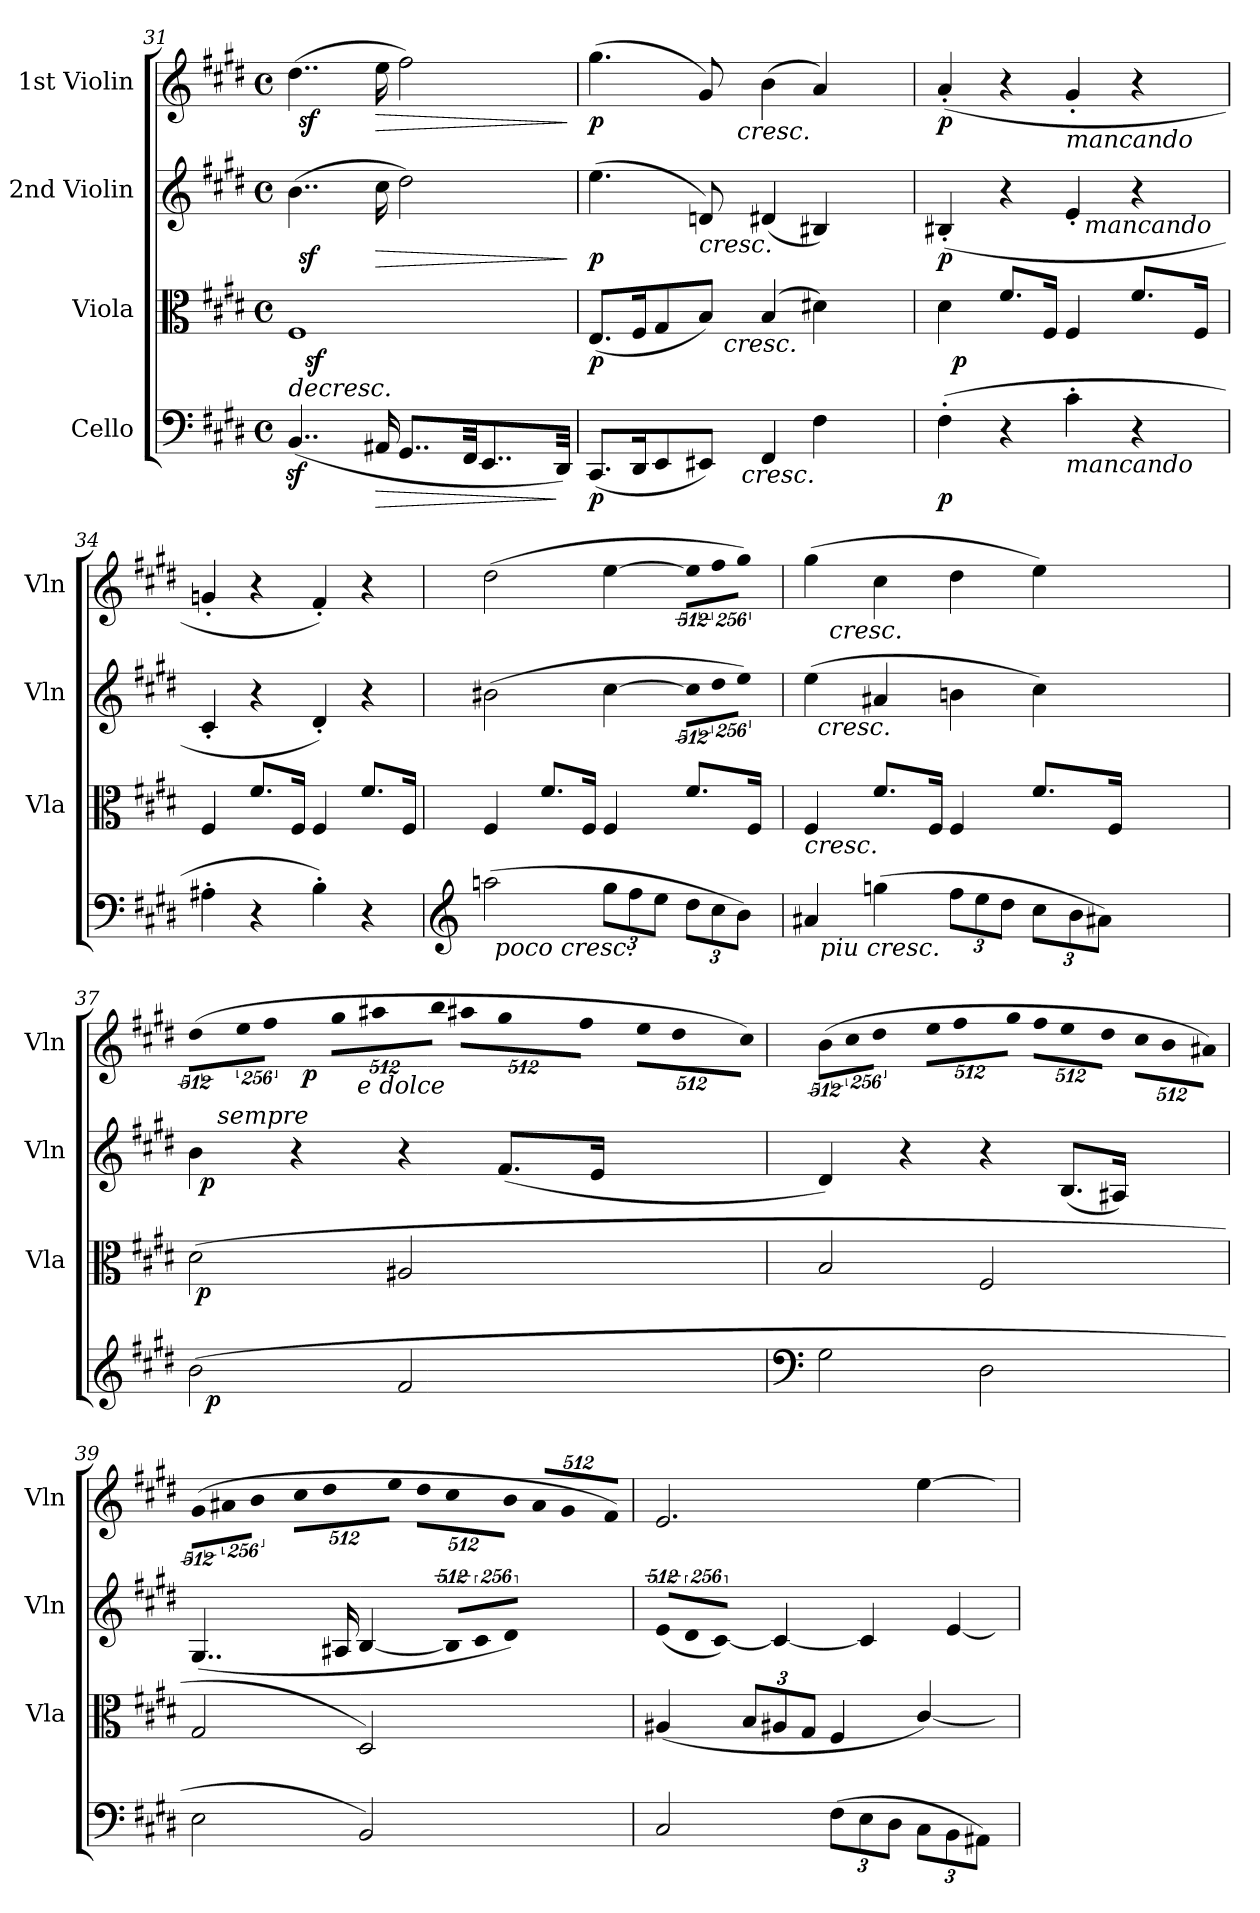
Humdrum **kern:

**kern	**dynam	**kern	**dynam	**kern	**dynam	**kern	**dynam
*part4	*part4	*part3	*part3	*part2	*part2	*part1	*part1
*staff4	*staff4	*staff3	*staff3	*staff2	*staff2	*staff1	*staff1
*I"Cello	*	*I"Viola	*	*I"2nd Violin	*	*I"1st Violin	*
*	*	*I'Vla	*	*I'Vln	*	*I'Vln	*
*clefF4	*	*clefC3	*	*clefG2	*	*clefG2	*
*k[f#c#g#d#]	*	*k[f#c#g#d#]	*	*k[f#c#g#d#]	*	*k[f#c#g#d#]	*
*E:	*	*E:	*	*E:	*	*E:	*
*M4/4	*	*M4/4	*	*M4/4	*	*M4/4	*
*met(c)	*	*met(c)	*	*met(c)	*	*met(c)	*
=31	=31	=31	=31	=31	=31	=31	=31
!	!	!	!LO:HP:b	!	!	!	!
*	*	*^	*	*^	*	*^	*
(4..BBz</	.	1F#	48ryy	>	(4..b\	128ryy	.	(4..dd#\	128ryy	.
.	.	.	.	.	.	256ryy	.	.	256ryy	.
.	.	.	.	.	.	2048ryy	.	.	2048ryy	.
!	!	!	!	!	!	!	!LO:DY:b	!	!	!LO:DY:b
.	.	.	.	.	.	2ryy	sf	.	2ryy	sf
!	!	!	!	!LO:DY:b	!	!	!	!	!	!
.	.	.	3%2ryy	sf	.	.	.	.	.	.
!	!LO:HP:b	!	!	!	!	!	!LO:HP:b	!	!	!LO:HP:b
16AA#X/	>	.	.	.	16cc#\	.	>	16ee\	.	>
8..GG#/L	.	.	.	.	2dd#\)	.	.	2ff#\)	.	.
.	.	.	.	.	.	4ryy	.	.	4ryy	.
.	.	.	6...ryy	.	.	.	.	.	.	.
32FF#/kk	.	.	.	.	.	.	.	.	.	.
8..EE/	.	.	.	.	.	.	.	.	.	.
.	.	.	.	.	.	8ryy	.	.	8ryy	.
.	.	.	.	.	.	16ryy	.	.	16ryy	.
.	.	.	.	.	.	32ryy	.	.	32ryy	.
32DD#/Jkk)	]	.	.	.	.	.	.	.	.	.
.	.	.	.	.	.	64ryy	.	.	64ryy	.
.	.	.	.	.	.	512..ryy	.	.	512..ryy	.
.	.	.	.	.	.	.	]	.	.	]
=32	=32	=32	=32	=32	=32	=32	=32	=32	=32	=32
!	!LO:DY:b	!	!	!LO:DY:b	!	!	!LO:DY:b	!	!	!LO:DY:b
*^	*	*	*	*	*v	*v	*	*	*	*
(8.CC#/L	3ryy	p	(8.E/L	3ryy	p	(4.ee\	p	(4.gg#\	4ryy	p
16DD#/k	.	.	16F#/k	.	]	.	.	.	.	.
8EE/	.	.	8G#/	.	.	.	.	.	8ryy	.
.	12ryy	.	.	12ryy	.	.	.	.	.	.
!	!	!	!	!	!	!LO:TX:b:i:t=cresc.	!	!	!	!
8EE#X/J)	.	.	8B/J)	.	.	8dn/)	.	8g#/)	16ryy	.
.	48.ryy	.	.	96ryy	.	.	.	.	.	.
!	!	!	!	!LO:TX:b:i:t=cresc.	!	!	!	!	!	!
.	.	.	.	3ryy	.	.	.	.	.	.
.	.	.	.	.	.	.	.	.	256ryy	.
.	.	.	.	.	.	.	.	.	1024.ryy	.
!	!	!	!	!	!	!	!	!	!LO:TX:b:i:t=cresc.	!
.	.	.	.	.	.	.	.	.	2ryy	.
!	!LO:TX:b:i:t=cresc.	!	!	!	!	!	!	!	!	!
.	3ryy	.	.	.	.	.	.	.	.	.
4FF#/	.	.	(4B/	.	.	(4d#X/	.	(4b\	.	.
4F#\	.	.	4d#X\)	.	.	4B#X/)	.	4a/)	.	.
.	.	.	.	6ryy	.	.	.	.	.	.
.	6ryy	.	.	.	.	.	.	.	.	.
.	.	.	.	24..ryy	.	.	.	.	.	.
.	.	.	.	.	.	.	.	.	32ryy	.
.	24ryy	.	.	.	.	.	.	.	.	.
.	.	.	.	.	.	.	.	.	64ryy	.
.	96ryy	.	.	.	.	.	.	.	.	.
.	.	.	.	.	.	.	.	.	128ryy	.
.	.	.	.	.	.	.	.	.	512ryy	.
.	.	.	.	.	.	.	.	.	2048ryy	.
=33	=33	=33	=33	=33	=33	=33	=33	=33	=33	=33
!	!	!LO:DY:b	!	!	!	!	!LO:DY:b	!	!	!LO:DY:b
*v	*v	*	*	*	*	*^	*	*v	*v	*
(4F#'>\	p	4d#\	32ryy	.	(<4B#X'</	2ryy	p	(<4a'</	p
!	!	!	!	!LO:DY:b	!	!	!	!	!
.	.	.	2ryy	p	.	.	.	.	.
4r	.	8.f#/L	.	.	4r	.	.	4r	.
.	.	16F#/Jk	.	.	.	.	.	.	.
!	!	!	!	!	!	!	!	!LO:TX:b:i:t=mancando	!
!LO:TX:b:i:t=mancando	!	!	!	!	!	!	!	!	!
4c#'>\	.	4F#/	.	.	4e'</	32ryy	.	4g#'</	.
.	.	.	4...ryy	.	.	256ryy	.	.	.
.	.	.	.	.	.	2048ryy	.	.	.
!	!	!	!	!	!	!LO:TX:b:i:t=mancando	!	!	!
.	.	.	.	.	.	4ryy	.	.	.
4r	.	8.f#/L	.	.	4r	.	.	4r	.
.	.	.	.	.	.	8ryy	.	.	.
.	.	.	.	.	.	16ryy	.	.	.
.	.	16F#/Jk	.	.	.	.	.	.	.
.	.	.	.	.	.	64ryy	.	.	.
.	.	.	.	.	.	128ryy	.	.	.
.	.	.	.	.	.	512..ryy	.	.	.
*	*	*v	*v	*	*	*	*	*	*
*	*	*	*	*v	*v	*	*	*
=34	=34	=34	=34	=34	=34	=34	=34
4A#X'>\	.	4F#/	.	4c#'</	.	4gn'</	.
4r	.	8.f#/L	.	4r	.	4r	.
.	.	16F#/Jk	.	.	.	.	.
4B'>\)	.	4F#/	.	4d#'</)	.	4f#'</)	.
4r	.	8.f#/L	.	4r	.	4r	.
.	.	16F#/Jk	.	.	.	.	.
!!LO:LB:g=z
=35	=35	=35	=35	=35	=35	=35	=35
*clefG2	*	*	*	*	*	*	*
*^	*	*	*	*	*	*	*
(2aan\	48ryy	.	4F#/	.	(2b#X\	.	(2dd#\	.
!	!LO:TX:b:i:t=poco cresc.	!	!	!	!	!	!	!
.	3%2ryy	.	.	.	.	.	.	.
.	.	.	8.f#/L	.	.	.	.	.
.	.	.	16F#/Jk	.	.	.	.	.
12gg#\L	.	.	4F#/	.	[4cc#\	.	[4ee\	.
12ff#\	.	.	.	.	.	.	.	.
12ee\J	.	.	.	.	.	.	.	.
.	6...ryy	.	.	.	.	.	.	.
!	!	!	!	!	!LO:N:vis=8	!	!LO:N:vis=8	!
12dd#\L	.	.	8.f#/L	.	4096%341cc#\L]	.	4096%341ee\L]	.
!	!	!	!	!	!LO:N:vis=8	!	!LO:N:vis=8	!
.	.	.	.	.	2048%171dd#\	.	2048%171ff#\	.
12cc#\	.	.	.	.	.	.	.	.
12b\J)	.	.	.	.	.	.	.	.
!	!	!	!	!	!LO:N:vis=8	!	!LO:N:vis=8	!
.	.	.	.	.	4096%341ee\J)	.	4096%341gg#\J)	.
.	.	.	16F#/Jk	.	.	.	.	.
=36	=36	=36	=36	=36	=36	=36	=36	=36
!	!	!	!LO:TX:b:i:t=cresc.	!	!	!	!	!
*	*	*	*	*	*^	*	*^	*
4a#X/	48ryy	.	4F#/	.	(4ee\	64ryy	.	(4gg#\	32ryy	.
.	.	.	.	.	.	512ryy	.	.	.	.
.	.	.	.	.	.	1024ryy	.	.	.	.
.	.	.	.	.	.	4096ryy	.	.	.	.
!	!	!	!	!	!	!LO:TX:b:i:t=cresc.	!	!	!	!
.	.	.	.	.	.	2ryy	.	.	.	.
!	!LO:TX:b:i:t=piu cresc.	!	!	!	!	!	!	!	!	!
.	3%2ryy	.	.	.	.	.	.	.	.	.
.	.	.	.	.	.	.	.	.	512ryy	.
.	.	.	.	.	.	.	.	.	4096ryy	.
!	!	!	!	!	!	!	!	!	!LO:TX:b:i:t=cresc.	!
.	.	.	.	.	.	.	.	.	2ryy	.
(4ggn\	.	.	8.f#/L	.	4a#X/	.	.	4cc#\	.	.
.	.	.	16F#/Jk	.	.	.	.	.	.	.
12ff#\L	.	.	4F#/	.	4bn\	.	.	4dd#\	.	.
.	.	.	.	.	.	4ryy	.	.	.	.
.	.	.	.	.	.	.	.	.	4ryy	.
12ee\	.	.	.	.	.	.	.	.	.	.
12dd#\J	.	.	.	.	.	.	.	.	.	.
.	6...ryy	.	.	.	.	.	.	.	.	.
12cc#\L	.	.	8.f#/L	.	4cc#\)	.	.	4ee\)	.	.
.	.	.	.	.	.	8ryy	.	.	.	.
.	.	.	.	.	.	.	.	.	8ryy	.
12b\	.	.	.	.	.	.	.	.	.	.
.	.	.	.	.	.	16ryy	.	.	.	.
.	.	.	.	.	.	.	.	.	16ryy	.
12a#X\J)	.	.	.	.	.	.	.	.	.	.
.	.	.	16F#/Jk	.	.	.	.	.	.	.
.	.	.	.	.	.	32ryy	.	.	.	.
.	.	.	.	.	.	.	.	.	64ryy	.
.	.	.	.	.	.	.	.	.	128ryy	.
.	.	.	.	.	.	128ryy	.	.	.	.
.	.	.	.	.	.	.	.	.	256ryy	.
.	.	.	.	.	.	256ryy	.	.	.	.
.	.	.	.	.	.	.	.	.	1024..ryy	.
.	.	.	.	.	.	2048.ryy	.	.	.	.
=37	=37	=37	=37	=37	=37	=37	=37	=37	=37	=37
!	!	!	!	!	!	!	!	!LO:N:vis=8	!	!
*	*	*	*^	*	*	*^	*	*	*^	*
(2b\	48ryy	.	(2d#\	96ryy	.	4b\	128..ryy	32ryy	.	(4096%341dd#\L	4ryy	4ryy	.
!	!	!	!	!	!LO:DY:b	!	!	!	!	!	!	!	!
.	.	.	.	3%2ryy	p	.	.	.	.	.	.	.	.
!	!	!	!	!	!	!	!	!	!LO:DY:b	!	!	!	!
.	.	.	.	.	.	.	2ryy	.	p	.	.	.	.
!	!	!LO:DY:b	!	!	!	!	!	!	!	!	!	!	!
.	3%2ryy	p	.	.	.	.	.	.	.	.	.	.	.
.	.	.	.	.	.	.	.	512ryy	.	.	.	.	.
.	.	.	.	.	.	.	.	1024ryy	.	.	.	.	.
.	.	.	.	.	.	.	.	4096ryy	.	.	.	.	.
!	!	!	!	!	!	!	!	!LO:TX:a:i:t=sempre	!	!	!	!	!
.	.	.	.	.	.	.	.	2ryy	.	.	.	.	.
!	!	!	!	!	!	!	!	!	!	!LO:N:vis=8	!	!	!
.	.	.	.	.	.	.	.	.	.	2048%171ee\	.	.	.
!	!	!	!	!	!	!	!	!	!	!LO:N:vis=8	!	!	!
.	.	.	.	.	.	.	.	.	.	4096%341ff#\J	.	.	.
!	!	!	!	!	!	!	!	!	!	!LO:N:vis=8	!	!	!
.	.	.	.	.	.	4r	.	.	.	4096%341gg#\L	64ryy	8ryy	.
.	.	.	.	.	.	.	.	.	.	.	1024..ryy	.	.
!	!	!	!	!	!	!	!	!	!	!	!	!	!LO:DY:b
.	.	.	.	.	.	.	.	.	.	.	2ryy	.	p
!	!	!	!	!	!	!	!	!	!	!LO:N:vis=8	!	!	!
.	.	.	.	.	.	.	.	.	.	2048%171aa#X\	.	.	.
.	.	.	.	.	.	.	.	.	.	.	.	128ryy	.
.	.	.	.	.	.	.	.	.	.	.	.	1024..ryy	.
!	!	!	!	!	!	!	!	!	!	!	!	!LO:TX:b:i:t=e dolce	!
.	.	.	.	.	.	.	.	.	.	.	.	2ryy	.
!	!	!	!	!	!	!	!	!	!	!LO:N:vis=8	!	!	!
.	.	.	.	.	.	.	.	.	.	4096%341bb\J	.	.	.
!	!	!	!	!	!	!	!	!	!	!LO:N:vis=8	!	!	!
2f#/	.	.	2A#X/	.	.	4r	.	.	.	4096%341aa#X\L	.	.	.
.	.	.	.	.	.	.	4ryy	.	.	.	.	.	.
.	.	.	.	.	.	.	.	4ryy	.	.	.	.	.
!	!	!	!	!	!	!	!	!	!	!LO:N:vis=8	!	!	!
.	.	.	.	.	.	.	.	.	.	2048%171gg#\	.	.	.
!	!	!	!	!	!	!	!	!	!	!LO:N:vis=8	!	!	!
.	.	.	.	.	.	.	.	.	.	4096%341ff#\J	.	.	.
.	.	.	.	6ryy	.	.	.	.	.	.	.	.	.
.	6...ryy	.	.	.	.	.	.	.	.	.	.	.	.
!	!	!	!	!	!	!	!	!	!	!LO:N:vis=8	!	!	!
.	.	.	.	.	.	(8.f#/L	.	.	.	4096%341ee\L	.	.	.
.	.	.	.	.	.	.	8ryy	.	.	.	.	.	.
.	.	.	.	.	.	.	.	.	.	.	8ryy	.	.
.	.	.	.	.	.	.	.	8ryy	.	.	.	.	.
!	!	!	!	!	!	!	!	!	!	!LO:N:vis=8	!	!	!
.	.	.	.	.	.	.	.	.	.	2048%171dd#\	.	.	.
.	.	.	.	12...ryy	.	.	.	.	.	.	.	.	.
.	.	.	.	.	.	.	.	.	.	.	.	16ryy	.
.	.	.	.	.	.	.	16ryy	.	.	.	.	.	.
.	.	.	.	.	.	.	.	.	.	.	16ryy	.	.
.	.	.	.	.	.	.	.	16ryy	.	.	.	.	.
!	!	!	!	!	!	!	!	!	!	!LO:N:vis=8	!	!	!
.	.	.	.	.	.	.	.	.	.	4096%341cc#\J)	.	.	.
.	.	.	.	.	.	16e/Jk	.	.	.	.	.	.	.
.	.	.	.	.	.	.	.	.	.	.	.	32ryy	.
.	.	.	.	.	.	.	32ryy	.	.	.	.	.	.
.	.	.	.	.	.	.	.	.	.	.	32ryy	.	.
.	.	.	.	.	.	.	.	64ryy	.	.	.	.	.
.	.	.	.	.	.	.	.	.	.	.	.	64ryy	.
.	.	.	.	.	.	.	64ryy	.	.	.	.	.	.
.	.	.	.	.	.	.	.	.	.	.	128ryy	.	.
.	.	.	.	.	.	.	.	128ryy	.	.	.	.	.
.	.	.	.	.	.	.	.	.	.	.	256ryy	256ryy	.
.	.	.	.	.	.	.	.	256ryy	.	.	.	.	.
.	.	.	.	.	.	.	.	.	.	.	512ryy	512ryy	.
.	.	.	.	.	.	.	512ryy	.	.	.	.	.	.
.	.	.	.	.	.	.	.	2048.ryy	.	.	.	.	.
.	.	.	.	.	.	.	.	.	.	.	4096ryy	4096ryy	.
*v	*v	*	*	*	*	*v	*v	*v	*	*v	*v	*v	*
*	*	*v	*v	*	*	*	*	*
=38	=38	=38	=38	=38	=38	=38	=38
*clefF4	*	*	*	*	*	*	*
*^	*	*^	*	*^	*	*^	*
*	*	*	*	*	*	*	*^	*	*	*^	*
!	!	!	!	!	!	!	!	!	!	!LO:N:vis=8	!	!	!
*v	*v	*	*	*	*	*v	*v	*v	*	*v	*v	*v	*
*	*	*v	*v	*	*	*	*	*
2G#\	.	2B/	.	4d#/)	.	(4096%341b\L	.
!	!	!	!	!	!	!LO:N:vis=8	!
.	.	.	.	.	.	2048%171cc#\	.
!	!	!	!	!	!	!LO:N:vis=8	!
.	.	.	.	.	.	4096%341dd#\J	.
!	!	!	!	!	!	!LO:N:vis=8	!
.	.	.	.	4r	.	4096%341ee\L	.
!	!	!	!	!	!	!LO:N:vis=8	!
.	.	.	.	.	.	2048%171ff#\	.
!	!	!	!	!	!	!LO:N:vis=8	!
.	.	.	.	.	.	4096%341gg#\J	.
!	!	!	!	!	!	!LO:N:vis=8	!
2D#\	.	2F#/	.	4r	.	4096%341ff#\L	.
!	!	!	!	!	!	!LO:N:vis=8	!
.	.	.	.	.	.	2048%171ee\	.
!	!	!	!	!	!	!LO:N:vis=8	!
.	.	.	.	.	.	4096%341dd#\J	.
!	!	!	!	!	!	!LO:N:vis=8	!
.	.	.	.	(8.B/L	.	4096%341cc#\L	.
!	!	!	!	!	!	!LO:N:vis=8	!
.	.	.	.	.	.	2048%171b\	.
!	!	!	!	!	!	!LO:N:vis=8	!
.	.	.	.	.	.	4096%341a#X\J)	.
.	.	.	.	16A#X/Jk)	.	.	.
=39	=39	=39	=39	=39	=39	=39	=39
!	!	!	!	!	!	!LO:N:vis=8	!
2E\	.	2G#/	.	(4..G#/	.	(>4096%341g#\L	.
!	!	!	!	!	!	!LO:N:vis=8	!
.	.	.	.	.	.	2048%171a#X\	.
!	!	!	!	!	!	!LO:N:vis=8	!
.	.	.	.	.	.	4096%341b\J	.
!	!	!	!	!	!	!LO:N:vis=8	!
.	.	.	.	.	.	4096%341cc#\L	.
!	!	!	!	!	!	!LO:N:vis=8	!
.	.	.	.	.	.	2048%171dd#\	.
!	!	!	!	!	!	!LO:N:vis=8	!
.	.	.	.	.	.	4096%341ee\J	.
.	.	.	.	16A#X/	.	.	.
!	!	!	!	!	!	!LO:N:vis=8	!
2BB/)	.	2D#/)	.	[4B/	.	4096%341dd#\L	.
!	!	!	!	!	!	!LO:N:vis=8	!
.	.	.	.	.	.	2048%171cc#\	.
!	!	!	!	!	!	!LO:N:vis=8	!
.	.	.	.	.	.	4096%341b\J	.
!	!	!	!	!LO:N:vis=8	!	!LO:N:vis=8	!
.	.	.	.	4096%341B/L]	.	4096%341a#/L	.
!	!	!	!	!LO:N:vis=8	!	!LO:N:vis=8	!
.	.	.	.	2048%171c#/	.	2048%171g#/	.
!	!	!	!	!LO:N:vis=8	!	!LO:N:vis=8	!
.	.	.	.	4096%341d#/J)	.	4096%341f#/J)	.
=40	=40	=40	=40	=40	=40	=40	=40
!	!	!	!	!LO:N:vis=8	!	!	!
2C#/	.	(<4A#X/	.	(4096%341e/L	.	2.e/	.
!	!	!	!	!LO:N:vis=8	!	!	!
.	.	.	.	2048%171d#/	.	.	.
!	!	!	!	!LO:N:vis=8	!	!	!
.	.	.	.	[4096%341c#/J)	.	.	.
.	.	12B/L	.	4c#/_	.	.	.
.	.	12A#X/	.	.	.	.	.
.	.	12G#/J	.	.	.	.	.
(>12F#\L	.	4F#/	.	4c#/]	.	.	.
12E\	.	.	.	.	.	.	.
12D#\J	.	.	.	.	.	.	.
12C#\L	.	[4c#/)	.	[4e/	.	[4ee\	.
12BB\	.	.	.	.	.	.	.
12AA#X\J)	.	.	.	.	.	.	.
=	=	=	=	=	=	=	=
*-	*-	*-	*-	*-	*-	*-	*-
